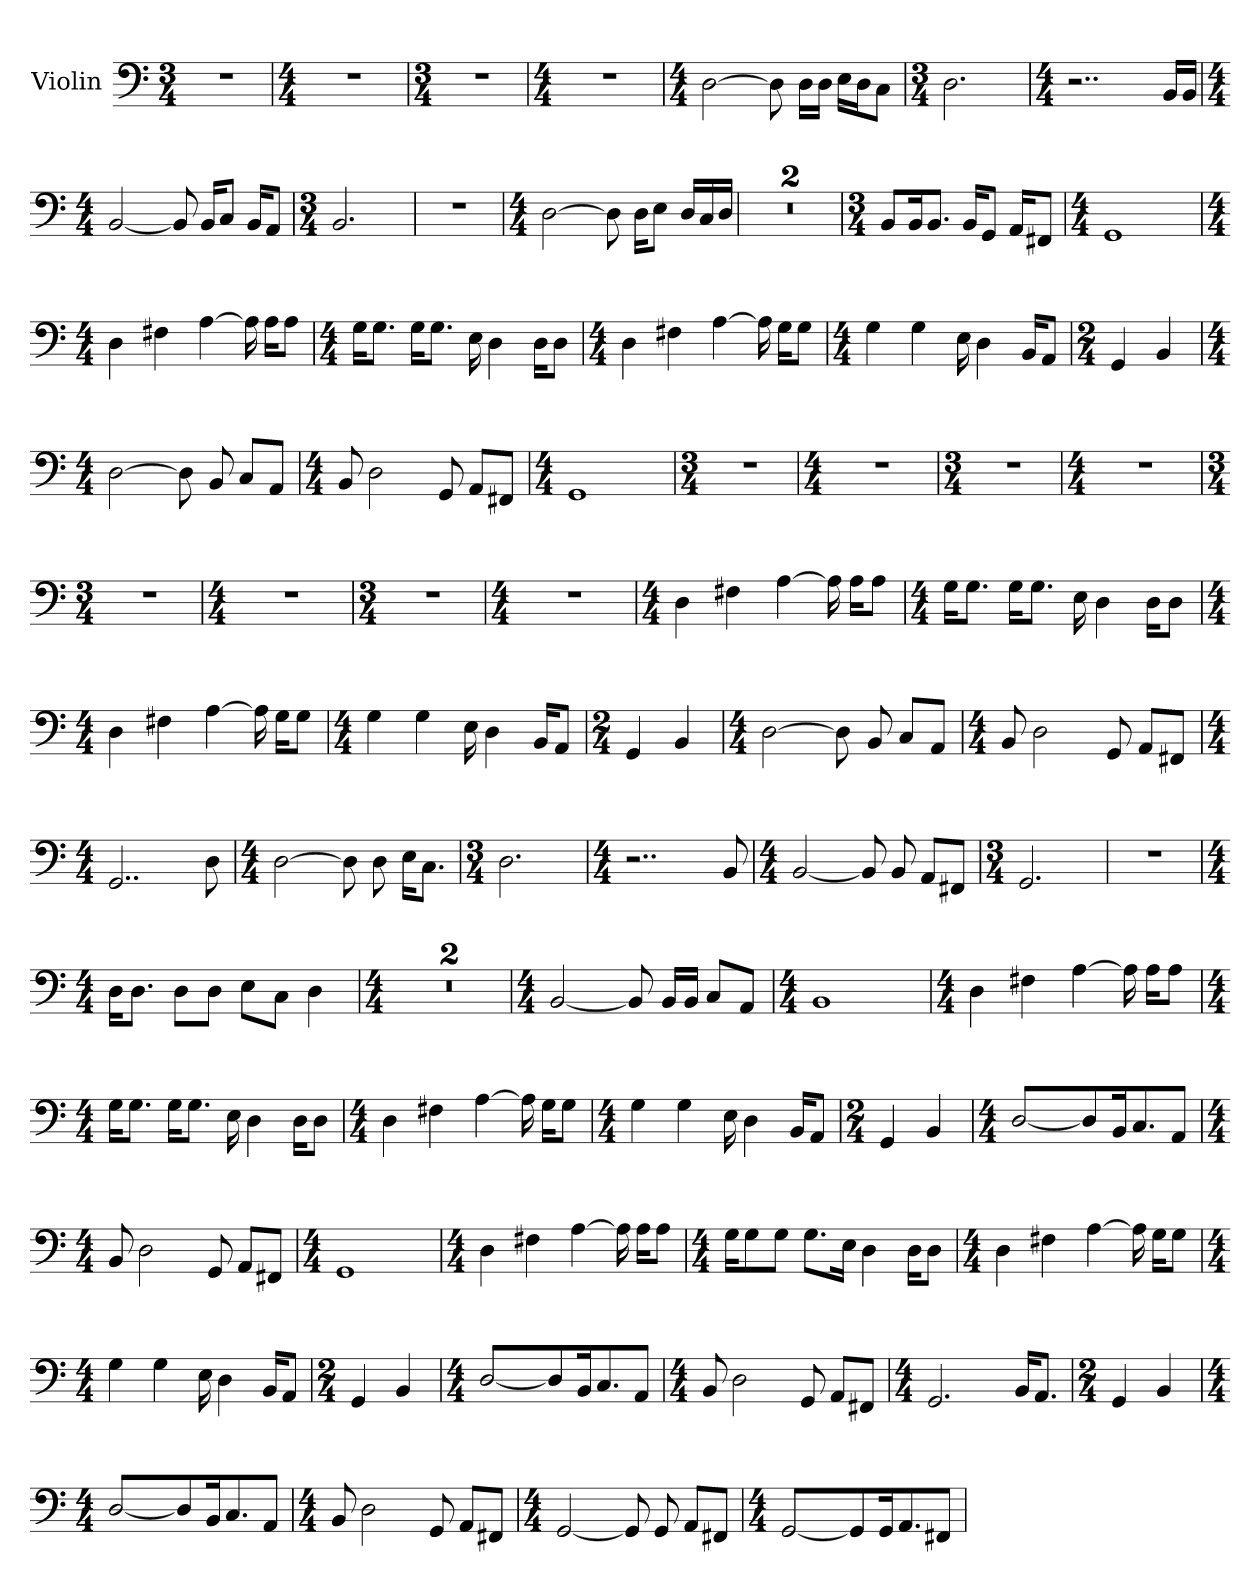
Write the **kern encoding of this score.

**kern
*part1
*staff1
*I"Violin
*I'Vln
*M3/4
=
2.r
=
*M4/4
1r
=
*M3/4
2.r
=
*M4/4
1r
=
*M4/4
[2D
8D]
16DLL
16DJJ
16ELL
16DJ
8CJ
=
*M3/4
2.D
=
*M4/4
2..r
16BBLL
16BBJJ
=
*M4/4
[2BB
8BB]
16BBKL
8CJ
16BBKL
8AAJ
=
*M3/4
2.BB
=
2.r
=
*M4/4
[2D
8D]
16DKL
8EJ
16DLL
16C
16DJJ
=
1r
=
1r
=
*M3/4
8BBL
16BBK
8.BBJ
16BBKL
8GGJ
16AAKL
8FF#XJ
=
*M4/4
1GG
=
*M4/4
4D
4F#X
[4A
16A]
16AKL
8AJ
=
*M4/4
16GKL
8.GJ
16GKL
8.GJ
16E
4D
16DKL
8DJ
=
*M4/4
4D
4F#X
[4A
16A]
16GKL
8GJ
=
*M4/4
4G
4G
16E
4D
16BBKL
8AAJ
=
*M2/4
4GG
4BB
=
*M4/4
[2D
8D]
8BB
8CL
8AAJ
=
*M4/4
8BB
2D
8GG
8AAL
8FF#XJ
=
*M4/4
1GG
=
*M3/4
2.r
=
*M4/4
1r
=
*M3/4
2.r
=
*M4/4
1r
=
*M3/4
2.r
=
*M4/4
1r
=
*M3/4
2.r
=
*M4/4
1r
=
*M4/4
4D
4F#X
[4A
16A]
16AKL
8AJ
=
*M4/4
16GKL
8.GJ
16GKL
8.GJ
16E
4D
16DKL
8DJ
=
*M4/4
4D
4F#X
[4A
16A]
16GKL
8GJ
=
*M4/4
4G
4G
16E
4D
16BBKL
8AAJ
=
*M2/4
4GG
4BB
=
*M4/4
[2D
8D]
8BB
8CL
8AAJ
=
*M4/4
8BB
2D
8GG
8AAL
8FF#XJ
=
*M4/4
2..GG
8D
=
*M4/4
[2D
8D]
8D
16EKL
8.CJ
=
*M3/4
2.D
=
*M4/4
2..r
8BB
=
*M4/4
[2BB
8BB]
8BB
8AAL
8FF#XJ
=
*M3/4
2.GG
=
2.r
=
*M4/4
16DKL
8.DJ
8DL
8DJ
8EL
8CJ
4D
=
*M4/4
1r
=
*M4/4
1r
=
*M4/4
[2BB
8BB]
16BBLL
16BBJJ
8CL
8AAJ
=
*M4/4
1BB
=
*M4/4
4D
4F#X
[4A
16A]
16AKL
8AJ
=
*M4/4
16GKL
8.GJ
16GKL
8.GJ
16E
4D
16DKL
8DJ
=
*M4/4
4D
4F#X
[4A
16A]
16GKL
8GJ
=
*M4/4
4G
4G
16E
4D
16BBKL
8AAJ
=
*M2/4
4GG
4BB
=
*M4/4
[2D
8D]
16BBKL
8.CJ
8AAJ
=
*M4/4
8BB
2D
8GG
8AAL
8FF#XJ
=
*M4/4
1GG
=
*M4/4
4D
4F#X
[4A
16A]
16AKL
8AJ
=
*M4/4
16GKL
8G
8GJ
8.GL
16EJk
4D
16DKL
8DJ
=
*M4/4
4D
4F#X
[4A
16A]
16GKL
8GJ
=
*M4/4
4G
4G
16E
4D
16BBKL
8AAJ
=
*M2/4
4GG
4BB
=
*M4/4
[2D
8D]
16BBKL
8.CJ
8AAJ
=
*M4/4
8BB
2D
8GG
8AAL
8FF#XJ
=
*M4/4
2.GG
16BBKL
8.AAJ
=
*M2/4
4GG
4BB
=
*M4/4
[2D
8D]
16BBKL
8.CJ
8AAJ
=
*M4/4
8BB
2D
8GG
8AAL
8FF#XJ
=
*M4/4
[2GG
8GG]
8GG
8AAL
8FF#XJ
=
*M4/4
[2GG
8GG]
16GGKL
8.AAJ
8FF#XJ
=
*-
